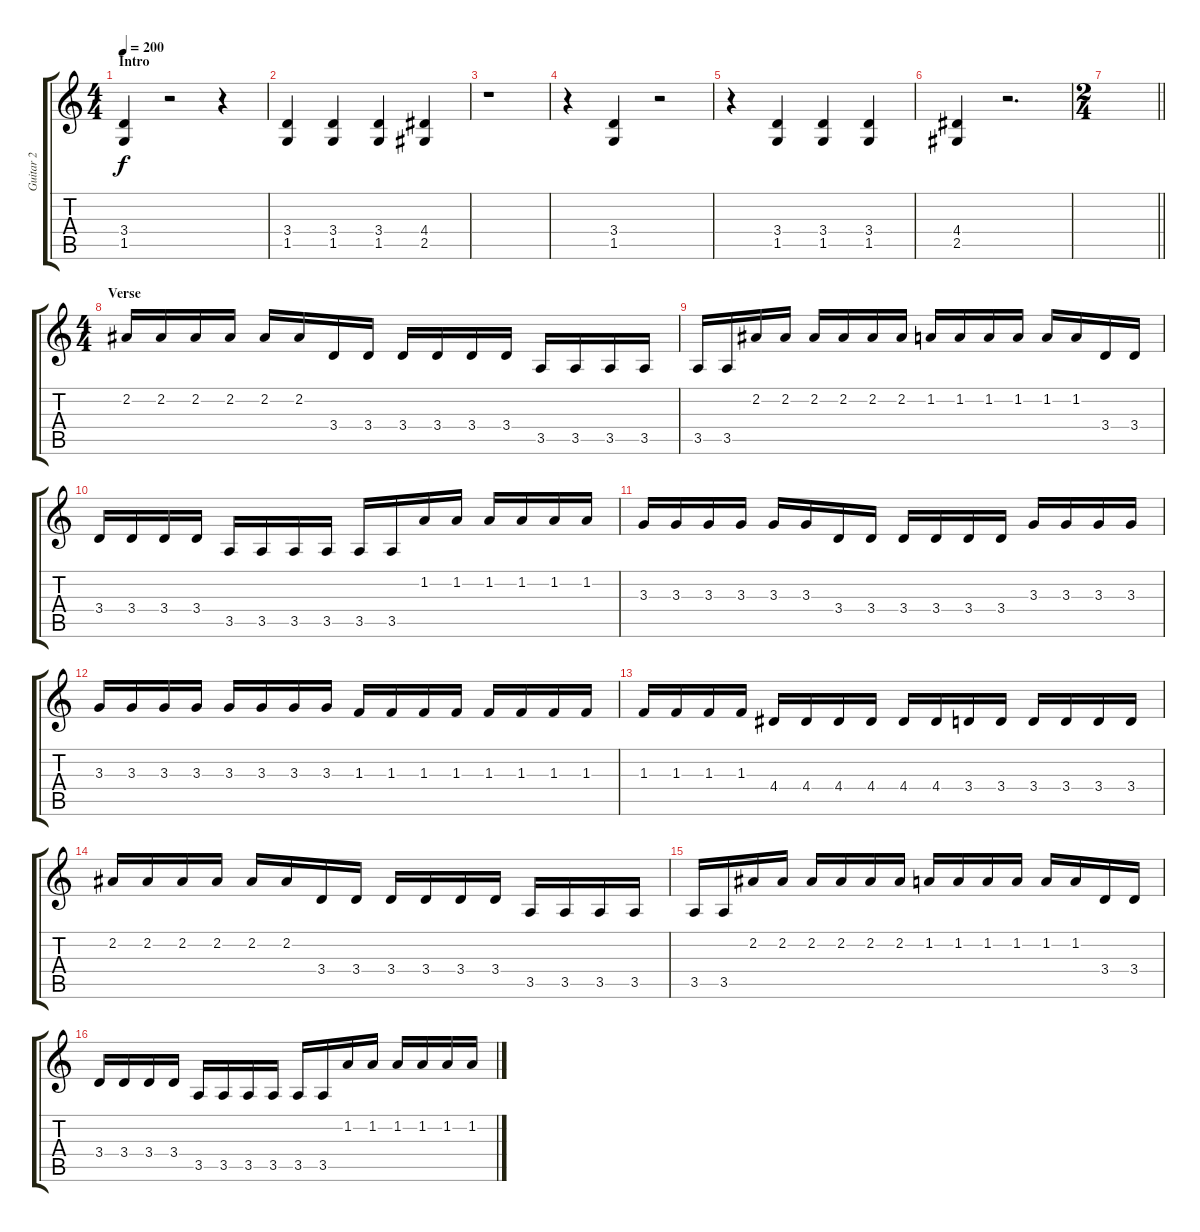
\track ("Guitar 2" "Guitar 2") {instrument distortionguitar}
\staff {score tabs}
\tuning (Db4 Ab3 E3 B2 Gb2 B1) {hide}
\ts (4 4)
\section ("" "Intro")
\tempo 200
\clef g2
\ks c
(3.4 1.5).4{dy f instrument distortionguitar} r.2 r.4 |
(3.4 1.5).4 (3.4 1.5).4 (3.4 1.5).4 (4.4 2.5).4 |
r.1 |
r.4 (3.4 1.5).4 r.2 |
r.4 (3.4 1.5).4 (3.4 1.5).4 (3.4 1.5).4 |
(4.4 2.5).4 r.2{d} |
\ts (2 4)
\barLineRight lightlight
|
\ts (4 4)
\section ("" "Verse")
2.2.16 2.2.16 2.2.16 2.2.16 2.2.16 2.2.16 3.4.16 3.4.16 3.4.16 3.4.16 3.4.16 3.4.16 3.5.16 3.5.16 3.5.16 3.5.16 |
3.5.16 3.5.16 2.2.16 2.2.16 2.2.16 2.2.16 2.2.16 2.2.16 1.2.16 1.2.16 1.2.16 1.2.16 1.2.16 1.2.16 3.4.16 3.4.16 |
3.4.16 3.4.16 3.4.16 3.4.16 3.5.16 3.5.16 3.5.16 3.5.16 3.5.16 3.5.16 1.2.16 1.2.16 1.2.16 1.2.16 1.2.16 1.2.16 |
3.3.16 3.3.16 3.3.16 3.3.16 3.3.16 3.3.16 3.4.16 3.4.16 3.4.16 3.4.16 3.4.16 3.4.16 3.3.16 3.3.16 3.3.16 3.3.16 |
3.3.16 3.3.16 3.3.16 3.3.16 3.3.16 3.3.16 3.3.16 3.3.16 1.3.16 1.3.16 1.3.16 1.3.16 1.3.16 1.3.16 1.3.16 1.3.16 |
1.3.16 1.3.16 1.3.16 1.3.16 4.4.16 4.4.16 4.4.16 4.4.16 4.4.16 4.4.16 3.4.16 3.4.16 3.4.16 3.4.16 3.4.16 3.4.16 |
2.2.16 2.2.16 2.2.16 2.2.16 2.2.16 2.2.16 3.4.16 3.4.16 3.4.16 3.4.16 3.4.16 3.4.16 3.5.16 3.5.16 3.5.16 3.5.16 |
3.5.16 3.5.16 2.2.16 2.2.16 2.2.16 2.2.16 2.2.16 2.2.16 1.2.16 1.2.16 1.2.16 1.2.16 1.2.16 1.2.16 3.4.16 3.4.16 |
3.4.16 3.4.16 3.4.16 3.4.16 3.5.16 3.5.16 3.5.16 3.5.16 3.5.16 3.5.16 1.2.16 1.2.16 1.2.16 1.2.16 1.2.16 1.2.16
